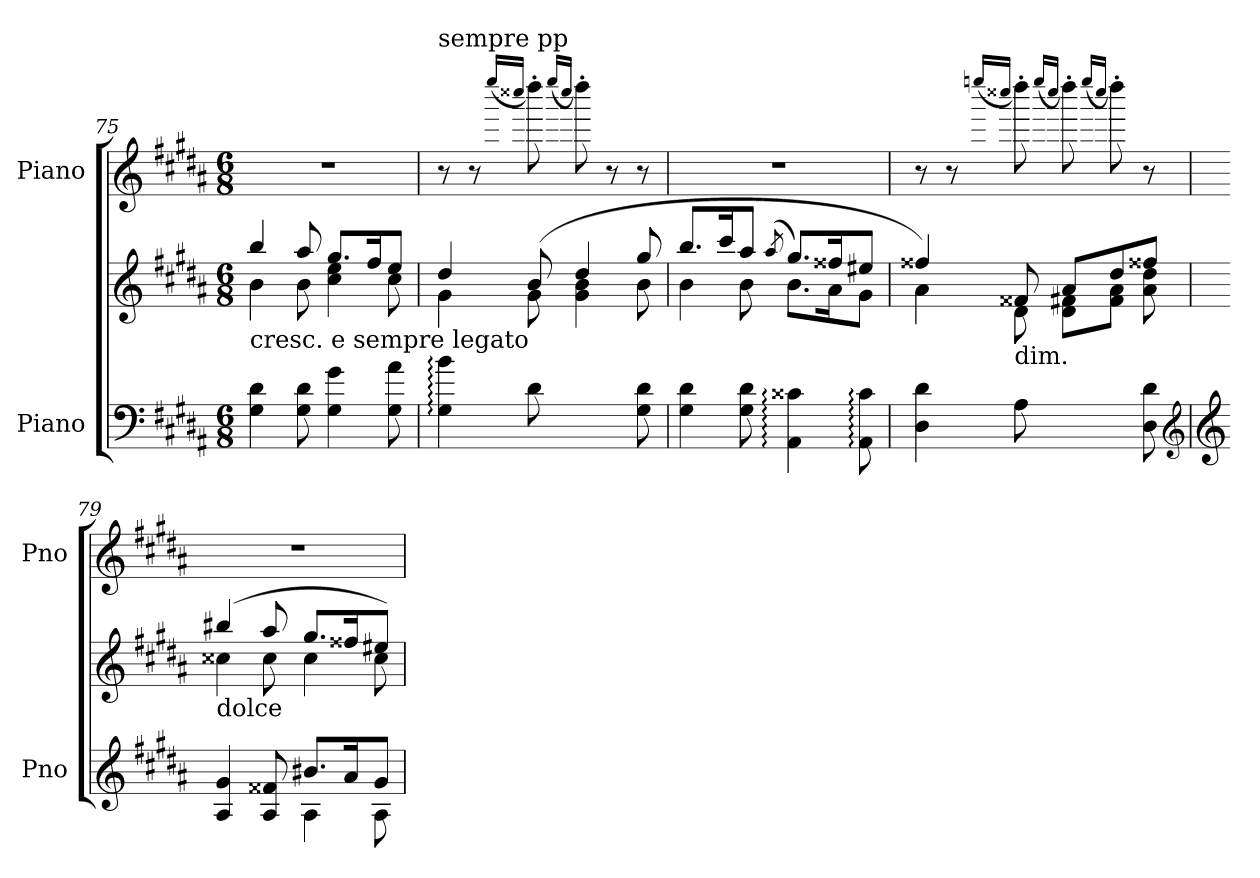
**kern	**kern	**kern
*part2	*part2	*part1
*staff3	*staff2	*staff1
*I"Piano	*	*I"Piano
*I'Pno	*	*I'Pno
!!LO:LB:g=z
*clefF4	*clefG2	*clefG2
*k[f#c#g#d#a#]	*k[f#c#g#d#a#]	*k[f#c#g#d#a#]
*B:	*B:	*B:
*M6/8	*M6/8	*M6/8
=75	=75	=75
*	*^	*
!	!LO:TX:b:t=cresc. e sempre legato	!	!
4G#\ 4d#\	4bb/	4b\	2.r
8G#\ 8d#\	8aa#/	8b\	.
4G#\ 4g#\	8.gg#/L	4cc#\ 4ee\	.
.	16ff#/K	.	.
8G#\ 8a#\	8ee/J	8cc#\	.
=76	=76	=76	=76
*	*^	*^	*
!	!	!	!	!	!LO:TX:a:t=sempre pp
4G#\: 4b\:	4dd#/	4g#\	4.ryy	4ryy	8r
.	.	.	.	.	8r
.	.	.	.	.	(16qeeee/LL
.	.	.	.	.	16qcccc##X/JJ
8d#\	(8b/	4.ryy	.	8g#\	8dddd#'\)
.	.	.	.	.	(16qeeee/LL
.	.	.	.	.	16qcccc##/JJ
4ryy	4dd#/	.	4g#\ 4b\	4.ryy	8dddd#'\)
.	.	.	.	.	8r
8G#\ 8d#\	8gg#/	8b\	8ryy	.	8r
*	*	*v	*v	*v	*
=77	=77	=77	=77
4G#\ 4d#\	8.bb/L	4b\	2.r
.	16ccc#/K	.	.
8G#\ 8d#\	8aa#/J	8b\	.
.	(8qaa#/	.	.
4AA#\: 4c##X\:	8.gg#/L)	8.b\L	.
.	16ff##X/K	16a#\K	.
8AA#\: 8c##\:	8ee#X/J	8g#\J	.
=78	=78	=78	=78
*	*^	*^	*
4D#\ 4d#\	4ff##X/)	4a#\	4.ryy	4ryy	8r
.	.	.	.	.	8r
.	.	.	.	.	(16qeeeen/LL
.	.	.	.	.	16qcccc##X/JJ
!	!LO:TX:b:t=dim.	!	!	!	!
8A#\	8f##X/	4.ryy	.	8d#\	8dddd#'\)
.	.	.	.	.	(16qeeee/LL
.	.	.	.	.	16qcccc##/JJ
4ryy	8a#/L	.	8d#\ 8f#\L	4.ryy	8dddd#'\)
.	.	.	.	.	(16qeeee/LL
.	.	.	.	.	16qcccc##/JJ
.	8dd#/	.	8f#\ 8a#\J	.	8dddd#'\)
8D#\ 8d#\	8ff##X/J	8a#\ 8dd#\	8ryy	.	8r
*	*v	*v	*v	*v	*
*clefG2	*	*
!!LO:PB:g=z
=79	=79	=79
*clefG2	*	*
*^	*^	*
*	*	*	*^	*
!	!	!LO:TX:b:t=dolce	!	!	!
*	*	*	*v	*v	*
4A#/ 4g#/	4.ryy	(4bb#X/	4cc##X\	2.r
8A#/ 8f##X/	.	8aa#/	8cc##\	.
8.b#X/L	4A#\	8.gg#/L	4cc##\	.
16a#/K	.	16ff##X/K	.	.
8g#/J	8A#\	8ee#X/J)	8cc##\	.
*v	*v	*	*	*
*	*v	*v	*
=	=	=
*-	*-	*-
